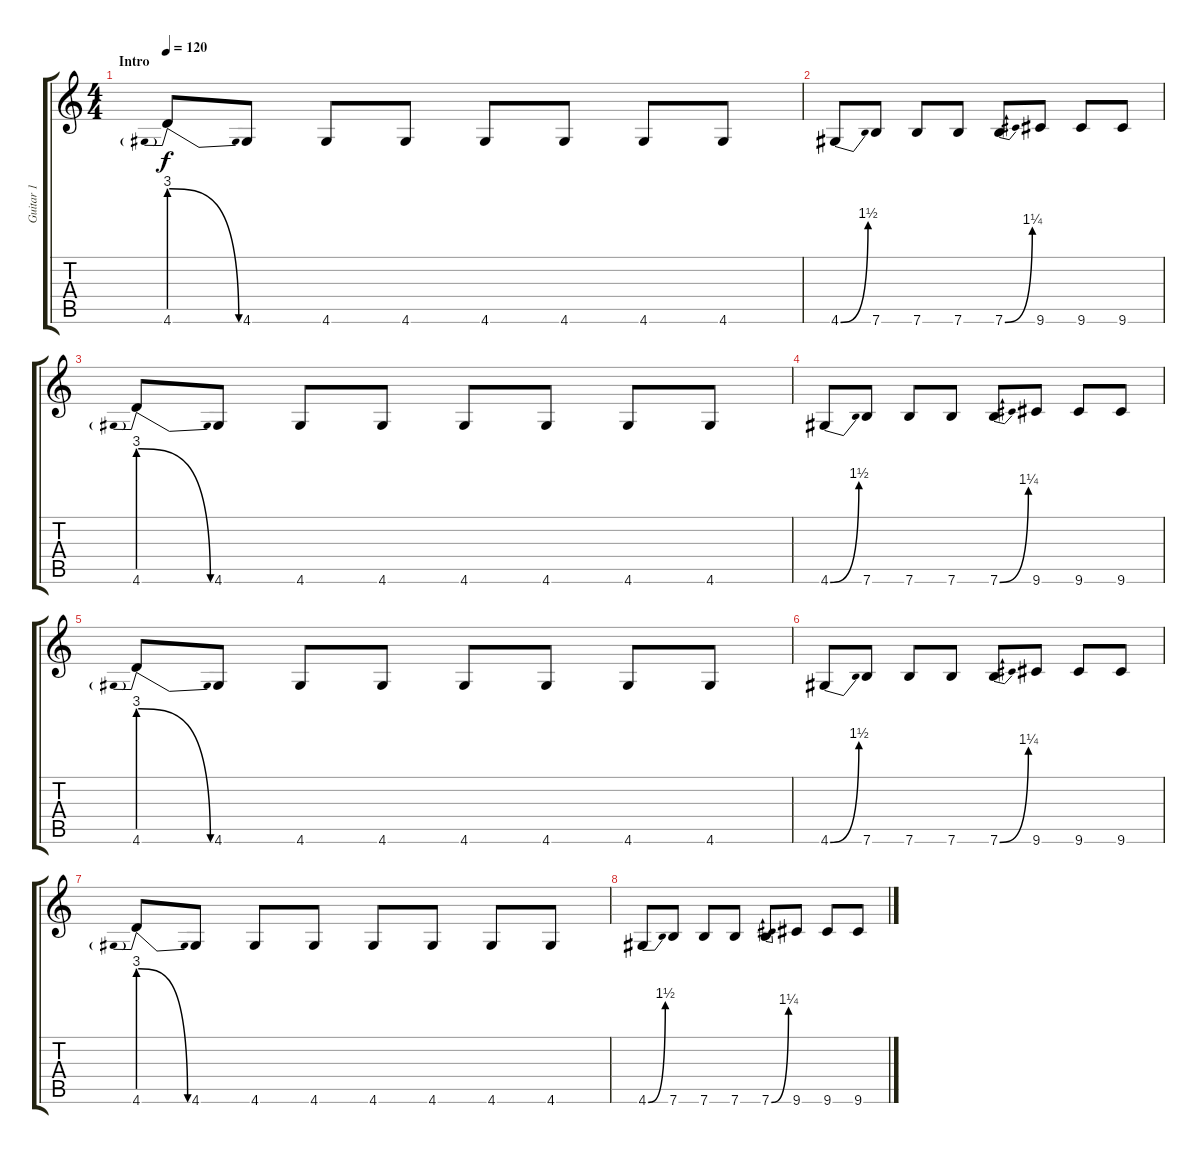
\track ("Guitar 1" "Guitar 1") {instrument electricguitarjazz}
\staff {score tabs}
\tuning (E4 B3 G3 D3 A2 E2) {hide}
\ts (4 4)
\section ("" "Intro")
\tempo 120
\clef g2
\ks c
4.6{be (prebendrelease 0 12 60 0)}.8{dy f instrument electricguitarjazz} 4.6.8 4.6.8 4.6.8 4.6.8 4.6.8 4.6.8 4.6.8 |
4.6{be (bend 0 0 60 6)}.8 7.6.8 7.6.8 7.6.8 7.6{be (bend 0 0 60 5)}.8 9.6.8 9.6.8 9.6.8 |
4.6{be (prebendrelease 0 12 60 0)}.8 4.6.8 4.6.8 4.6.8 4.6.8 4.6.8 4.6.8 4.6.8 |
4.6{be (bend 0 0 60 6)}.8 7.6.8 7.6.8 7.6.8 7.6{be (bend 0 0 60 5)}.8 9.6.8 9.6.8 9.6.8 |
4.6{be (prebendrelease 0 12 60 0)}.8 4.6.8 4.6.8 4.6.8 4.6.8 4.6.8 4.6.8 4.6.8 |
4.6{be (bend 0 0 60 6)}.8 7.6.8 7.6.8 7.6.8 7.6{be (bend 0 0 60 5)}.8 9.6.8 9.6.8 9.6.8 |
4.6{be (prebendrelease 0 12 60 0)}.8 4.6.8 4.6.8 4.6.8 4.6.8 4.6.8 4.6.8 4.6.8 |
4.6{be (bend 0 0 60 6)}.8 7.6.8 7.6.8 7.6.8 7.6{be (bend 0 0 60 5)}.8 9.6.8 9.6.8 9.6.8
